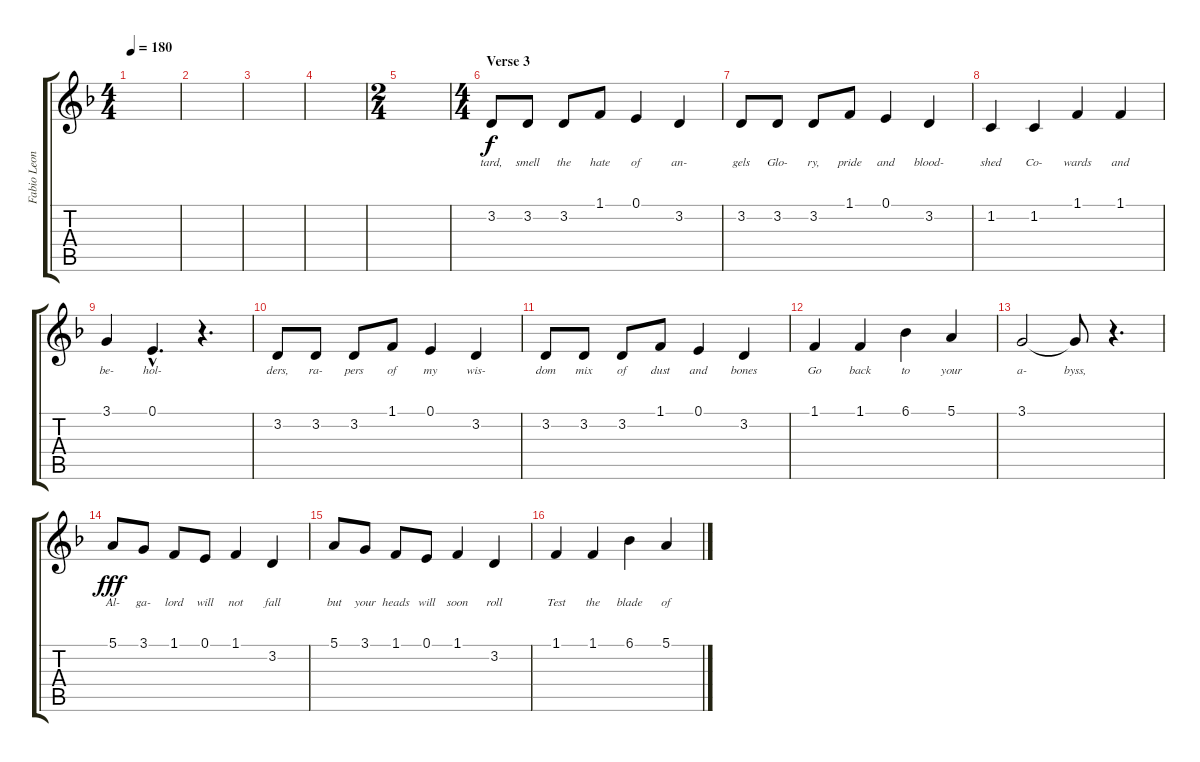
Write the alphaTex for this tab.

\track ("Fabio Leone" "Fabio Leon") {instrument lead2sawtooth}
\staff {score tabs}
\tuning (E4 B3 G3 D3 A2 E2) {hide}
\ts (4 4)
\tempo 180
\clef g2
\ks dminor
|
|
|
|
\ts (2 4)
|
\ts (4 4)
\section ("" "Verse 3")
3.2.8{lyrics (0 "tard,") lyrics (1 "") lyrics (2 "") lyrics (3 "") lyrics (4 "")} 3.2.8{lyrics (0 "smell") lyrics (1 "") lyrics (2 "") lyrics (3 "") lyrics (4 "")} 3.2.8{lyrics (0 "the") lyrics (1 "") lyrics (2 "") lyrics (3 "") lyrics (4 "")} 1.1.8{lyrics (0 "hate") lyrics (1 "") lyrics (2 "") lyrics (3 "") lyrics (4 "")} 0.1.4{lyrics (0 "of") lyrics (1 "") lyrics (2 "") lyrics (3 "") lyrics (4 "")} 3.2.4{lyrics (0 "an-") lyrics (1 "") lyrics (2 "") lyrics (3 "") lyrics (4 "")} |
3.2.8{lyrics (0 "gels") lyrics (1 "") lyrics (2 "") lyrics (3 "") lyrics (4 "")} 3.2.8{lyrics (0 "Glo-") lyrics (1 "") lyrics (2 "") lyrics (3 "") lyrics (4 "")} 3.2.8{lyrics (0 "ry,") lyrics (1 "") lyrics (2 "") lyrics (3 "") lyrics (4 "")} 1.1.8{lyrics (0 "pride") lyrics (1 "") lyrics (2 "") lyrics (3 "") lyrics (4 "")} 0.1.4{lyrics (0 "and") lyrics (1 "") lyrics (2 "") lyrics (3 "") lyrics (4 "")} 3.2.4{lyrics (0 "blood-") lyrics (1 "") lyrics (2 "") lyrics (3 "") lyrics (4 "")} |
1.2.4{lyrics (0 "shed") lyrics (1 "") lyrics (2 "") lyrics (3 "") lyrics (4 "")} 1.2.4{lyrics (0 "Co-") lyrics (1 "") lyrics (2 "") lyrics (3 "") lyrics (4 "")} 1.1.4{lyrics (0 "wards") lyrics (1 "") lyrics (2 "") lyrics (3 "") lyrics (4 "")} 1.1.4{lyrics (0 "and") lyrics (1 "") lyrics (2 "") lyrics (3 "") lyrics (4 "")} |
3.1.4{lyrics (0 "be-") lyrics (1 "") lyrics (2 "") lyrics (3 "") lyrics (4 "")} 0.1{hac}.4{d lyrics (0 "hol-") lyrics (1 "") lyrics (2 "") lyrics (3 "") lyrics (4 "")} r.4{d} |
3.2.8{lyrics (0 "ders,") lyrics (1 "") lyrics (2 "") lyrics (3 "") lyrics (4 "")} 3.2.8{lyrics (0 "ra-") lyrics (1 "") lyrics (2 "") lyrics (3 "") lyrics (4 "")} 3.2.8{lyrics (0 "pers") lyrics (1 "") lyrics (2 "") lyrics (3 "") lyrics (4 "")} 1.1.8{lyrics (0 "of") lyrics (1 "") lyrics (2 "") lyrics (3 "") lyrics (4 "")} 0.1.4{lyrics (0 "my") lyrics (1 "") lyrics (2 "") lyrics (3 "") lyrics (4 "")} 3.2.4{lyrics (0 "wis-") lyrics (1 "") lyrics (2 "") lyrics (3 "") lyrics (4 "")} |
3.2.8{lyrics (0 "dom") lyrics (1 "") lyrics (2 "") lyrics (3 "") lyrics (4 "")} 3.2.8{lyrics (0 "mix") lyrics (1 "") lyrics (2 "") lyrics (3 "") lyrics (4 "")} 3.2.8{lyrics (0 "of") lyrics (1 "") lyrics (2 "") lyrics (3 "") lyrics (4 "")} 1.1.8{lyrics (0 "dust") lyrics (1 "") lyrics (2 "") lyrics (3 "") lyrics (4 "")} 0.1.4{lyrics (0 "and") lyrics (1 "") lyrics (2 "") lyrics (3 "") lyrics (4 "")} 3.2.4{lyrics (0 "bones") lyrics (1 "") lyrics (2 "") lyrics (3 "") lyrics (4 "")} |
1.1.4{lyrics (0 "Go") lyrics (1 "") lyrics (2 "") lyrics (3 "") lyrics (4 "")} 1.1.4{lyrics (0 "back") lyrics (1 "") lyrics (2 "") lyrics (3 "") lyrics (4 "")} 6.1.4{lyrics (0 "to") lyrics (1 "") lyrics (2 "") lyrics (3 "") lyrics (4 "")} 5.1.4{lyrics (0 "your") lyrics (1 "") lyrics (2 "") lyrics (3 "") lyrics (4 "")} |
3.1.2{lyrics (0 "a-") lyrics (1 "") lyrics (2 "") lyrics (3 "") lyrics (4 "")} 3.1{t}.8{lyrics (0 "byss,") lyrics (1 "") lyrics (2 "") lyrics (3 "") lyrics (4 "") dy f} r.4{d} |
5.1.8{lyrics (0 "Al-") lyrics (1 "") lyrics (2 "") lyrics (3 "") lyrics (4 "") dy fff} 3.1.8{lyrics (0 "ga-") lyrics (1 "") lyrics (2 "") lyrics (3 "") lyrics (4 "")} 1.1.8{lyrics (0 "lord") lyrics (1 "") lyrics (2 "") lyrics (3 "") lyrics (4 "")} 0.1.8{lyrics (0 "will") lyrics (1 "") lyrics (2 "") lyrics (3 "") lyrics (4 "")} 1.1.4{lyrics (0 "not") lyrics (1 "") lyrics (2 "") lyrics (3 "") lyrics (4 "")} 3.2.4{lyrics (0 "fall") lyrics (1 "") lyrics (2 "") lyrics (3 "") lyrics (4 "")} |
5.1.8{lyrics (0 "but") lyrics (1 "") lyrics (2 "") lyrics (3 "") lyrics (4 "")} 3.1.8{lyrics (0 "your") lyrics (1 "") lyrics (2 "") lyrics (3 "") lyrics (4 "")} 1.1.8{lyrics (0 "heads") lyrics (1 "") lyrics (2 "") lyrics (3 "") lyrics (4 "")} 0.1.8{lyrics (0 "will") lyrics (1 "") lyrics (2 "") lyrics (3 "") lyrics (4 "")} 1.1.4{lyrics (0 "soon") lyrics (1 "") lyrics (2 "") lyrics (3 "") lyrics (4 "")} 3.2.4{lyrics (0 "roll") lyrics (1 "") lyrics (2 "") lyrics (3 "") lyrics (4 "")} |
1.1.4{lyrics (0 "Test") lyrics (1 "") lyrics (2 "") lyrics (3 "") lyrics (4 "")} 1.1.4{lyrics (0 "the") lyrics (1 "") lyrics (2 "") lyrics (3 "") lyrics (4 "")} 6.1.4{lyrics (0 "blade") lyrics (1 "") lyrics (2 "") lyrics (3 "") lyrics (4 "")} 5.1.4{lyrics (0 "of") lyrics (1 "") lyrics (2 "") lyrics (3 "") lyrics (4 "")}
